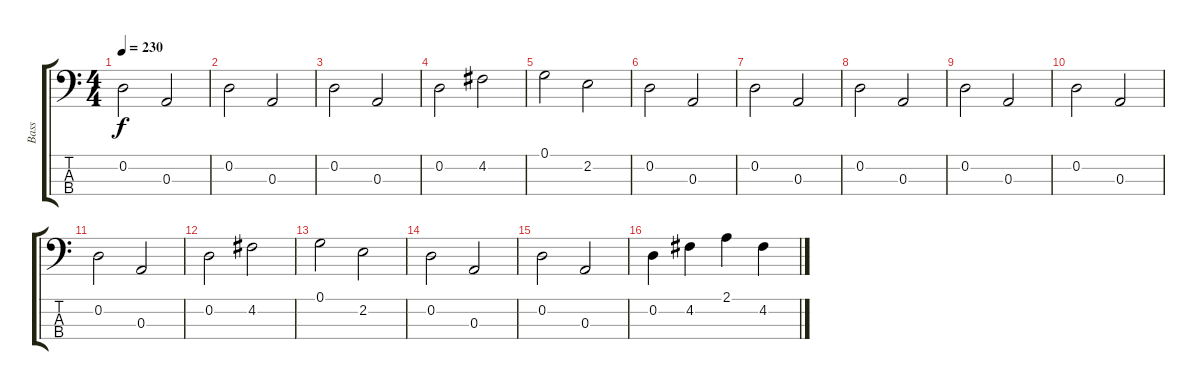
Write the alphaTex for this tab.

\track ("Bass" "Bass") {instrument electricbassfinger}
\staff {score tabs}
\tuning (G2 D2 A1 E1) {hide}
\ts (4 4)
\tempo 230
\clef f4
\ks c
0.2.2{dy f} 0.3.2 |
0.2.2 0.3.2 |
0.2.2 0.3.2 |
0.2.2 4.2.2 |
0.1.2 2.2.2 |
0.2.2 0.3.2 |
0.2.2 0.3.2 |
0.2.2 0.3.2 |
0.2.2 0.3.2 |
0.2.2 0.3.2 |
0.2.2 0.3.2 |
0.2.2 4.2.2 |
0.1.2 2.2.2 |
0.2.2 0.3.2 |
0.2.2 0.3.2 |
0.2.4 4.2.4 2.1.4 4.2.4
